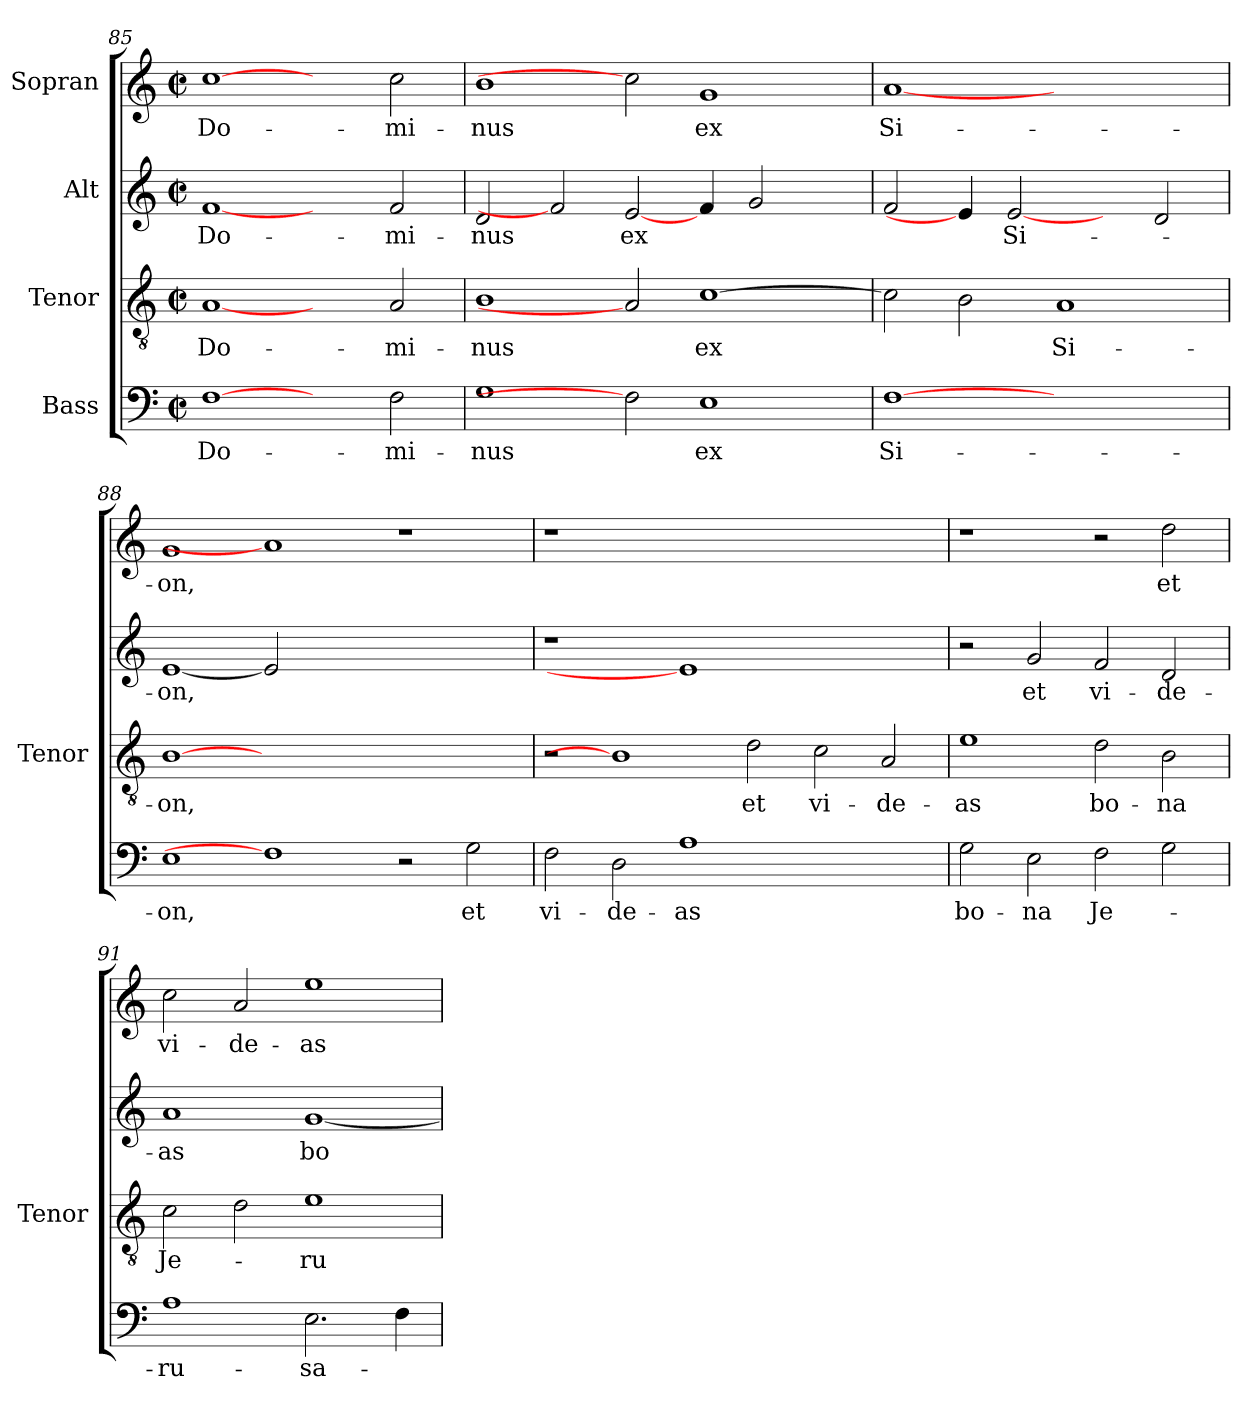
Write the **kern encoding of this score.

**kern	**text	**kern	**text	**kern	**text	**kern	**text
*part4	*part4	*part3	*part3	*part2	*part2	*part1	*part1
*staff4	*staff4	*staff3	*staff3	*staff2	*staff2	*staff1	*staff1
*I"Bass	*	*I"Tenor	*	*I"Alt	*	*I"Sopran	*
*	*	*I'Tenor	*	*	*	*	*
*clefF4	*	*clefGv2	*	*clefG2	*	*clefG2	*
*	*	*ITrd7c12	*	*	*	*	*
*k[]	*	*k[]	*	*k[]	*	*k[]	*
*M2/2	*	*M2/2	*	*M2/2	*	*M2/2	*
*met(c|)	*	*met(c|)	*	*met(c|)	*	*met(c|)	*
=85	=85	=85	=85	=85	=85	=85	=85
!	!LO:LY:b:color=#000000	!	!	!	!	!	!
!	!	!	!LO:LY:b:color=#000000	!	!	!	!
!	!	!	!	!	!LO:LY:b:color=#000000	!	!
!	!	!	!	!	!	!	!LO:LY:b:color=#000000
[1Fi	Do-	[1AAi	Do-	[1fi	Do-	[1cci	Do-
2ryy	.	2ryy	.	2ryy	.	2ryy	.
!	!LO:LY:b:color=#000000	!	!	!	!	!	!
!	!	!	!LO:LY:b:color=#000000	!	!	!	!
!	!	!	!	!	!LO:LY:b:color=#000000	!	!
!	!	!	!	!	!	!	!LO:LY:b:color=#000000
2Fi\	-mi-	2AAi/	-mi-	2fi/	-mi-	2cci\	-mi-
=86	=86	=86	=86	=86	=86	=86	=86
!	!LO:LY:b:color=#000000	!	!	!	!	!	!
!	!	!	!LO:LY:b:color=#000000	!	!	!	!
!	!	!	!	!	!LO:LY:b:color=#000000	!	!
!	!	!	!	!	!	!	!LO:LY:b:color=#000000
1Gi	-nus	1BBi	-nus	2di/	-nus	1bi	-nus
.	.	.	.	2fi]	.	.	.
!	!	!	!	!	!LO:LY:b:color=#000000	!	!
2Fi]	.	2AAi]	.	[2ei/	ex	2cci]	.
!	!LO:LY:b:color=#000000	!	!	!	!	!	!
!	!	!	!LO:LY:b:color=#000000	!	!	!	!
!	!	!	!	!	!	!	!LO:LY:b:color=#000000
1Ei	ex	[>1Ci	ex	4fi/	.	1gi	ex
.	.	.	.	2gi/	.	.	.
.	.	.	.	4ryy	.	.	.
=87	=87	=87	=87	=87	=87	=87	=87
!	!LO:LY:b:color=#000000	!	!	!	!	!	!
!	!	!	!	!	!	!	!LO:LY:b:color=#000000
[1Fi	Si-	2Ci\]	.	2fi/	.	[1ai	Si-
.	.	2BBi\	.	4ei/]	.	.	.
!	!	!	!	!	!LO:LY:b:color=#000000	!	!
.	.	.	.	[2ei	Si-	.	.
!	!	!	!LO:LY:b:color=#000000	!	!	!	!
1ryy	.	1AAi	Si-	.	.	1ryy	.
.	.	.	.	4ryy	.	.	.
.	.	.	.	2di/	.	.	.
!!LO:LB:g=z
=88	=88	=88	=88	=88	=88	=88	=88
!	!LO:LY:b:color=#000000	!	!	!	!	!	!
!	!	!	!LO:LY:b:color=#000000	!	!	!	!
!	!	!	!	!	!LO:LY:b:color=#000000	!	!
!	!	!	!	!	!	!	!LO:LY:b:color=#000000
1Ei	-on,	[1BBi	-on,	[1ei	-on,	1gi	-on,
1Fi]	.	0ryy	.	2ei]	.	1ai]	.
.	.	.	.	1.ryy	.	.	.
2r	.	.	.	.	.	1r	.
!	!LO:LY:b:color=#000000	!	!	!	!	!	!
2Gi\	et	.	.	.	.	.	.
=89	=89	=89	=89	=89	=89	=89	=89
!	!LO:LY:b:color=#000000	!	!	!LO:N:vis=1	!	!LO:N:vis=1	!
2Fi\	vi-	2r	.	1r	.	1r	.
!	!LO:LY:b:color=#000000	!	!	!	!	!	!
2Di\	-de-	1BBi]	.	.	.	.	.
!	!LO:LY:b:color=#000000	!	!	!	!	!	!
1Ai	-as	.	.	1ei]	.	0ryy	.
!	!	!	!LO:LY:b:color=#000000	!	!	!	!
.	.	2Di\	et	.	.	.	.
!	!	!	!LO:LY:b:color=#000000	!	!	!	!
1ryy	.	2Ci\	vi-	1ryy	.	.	.
!	!	!	!LO:LY:b:color=#000000	!	!	!	!
.	.	2AAi/	-de-	.	.	.	.
=90	=90	=90	=90	=90	=90	=90	=90
!	!LO:LY:b:color=#000000	!	!	!	!	!	!
!	!	!	!LO:LY:b:color=#000000	!	!	!	!
2Gi\	bo-	1Ei	-as	2r	.	1r	.
!	!LO:LY:b:color=#000000	!	!	!	!	!	!
!	!	!	!	!	!LO:LY:b:color=#000000	!	!
2Ei\	-na	.	.	2gi/	et	.	.
!	!LO:LY:b:color=#000000	!	!	!	!	!	!
!	!	!	!LO:LY:b:color=#000000	!	!	!	!
!	!	!	!	!	!LO:LY:b:color=#000000	!	!
2Fi\	Je-	2Di\	bo-	2fi/	vi-	2r	.
!	!	!	!LO:LY:b:color=#000000	!	!	!	!
!	!	!	!	!	!LO:LY:b:color=#000000	!	!
!	!	!	!	!	!	!	!LO:LY:b:color=#000000
2Gi\	.	2BBi\	-na	2di/	-de-	2ddi\	et
=91	=91	=91	=91	=91	=91	=91	=91
!	!LO:LY:b:color=#000000	!	!	!	!	!	!
!	!	!	!LO:LY:b:color=#000000	!	!	!	!
!	!	!	!	!	!LO:LY:b:color=#000000	!	!
!	!	!	!	!	!	!	!LO:LY:b:color=#000000
1Ai	-ru-	2Ci\	Je-	1ai	-as	2cci\	vi-
!	!	!	!	!	!	!	!LO:LY:b:color=#000000
.	.	2Di\	.	.	.	2ai/	-de-
!	!LO:LY:b:color=#000000	!	!	!	!	!	!
!	!	!	!LO:LY:b:color=#000000	!	!	!	!
!	!	!	!	!	!LO:LY:b:color=#000000	!	!
!	!	!	!	!	!	!	!LO:LY:b:color=#000000
2.Ei\	-sa-	1Ei	-ru-	[<1gi	bo-	1eei	-as
4Fi\	.	.	.	.	.	.	.
=	=	=	=	=	=	=	=
*-	*-	*-	*-	*-	*-	*-	*-
